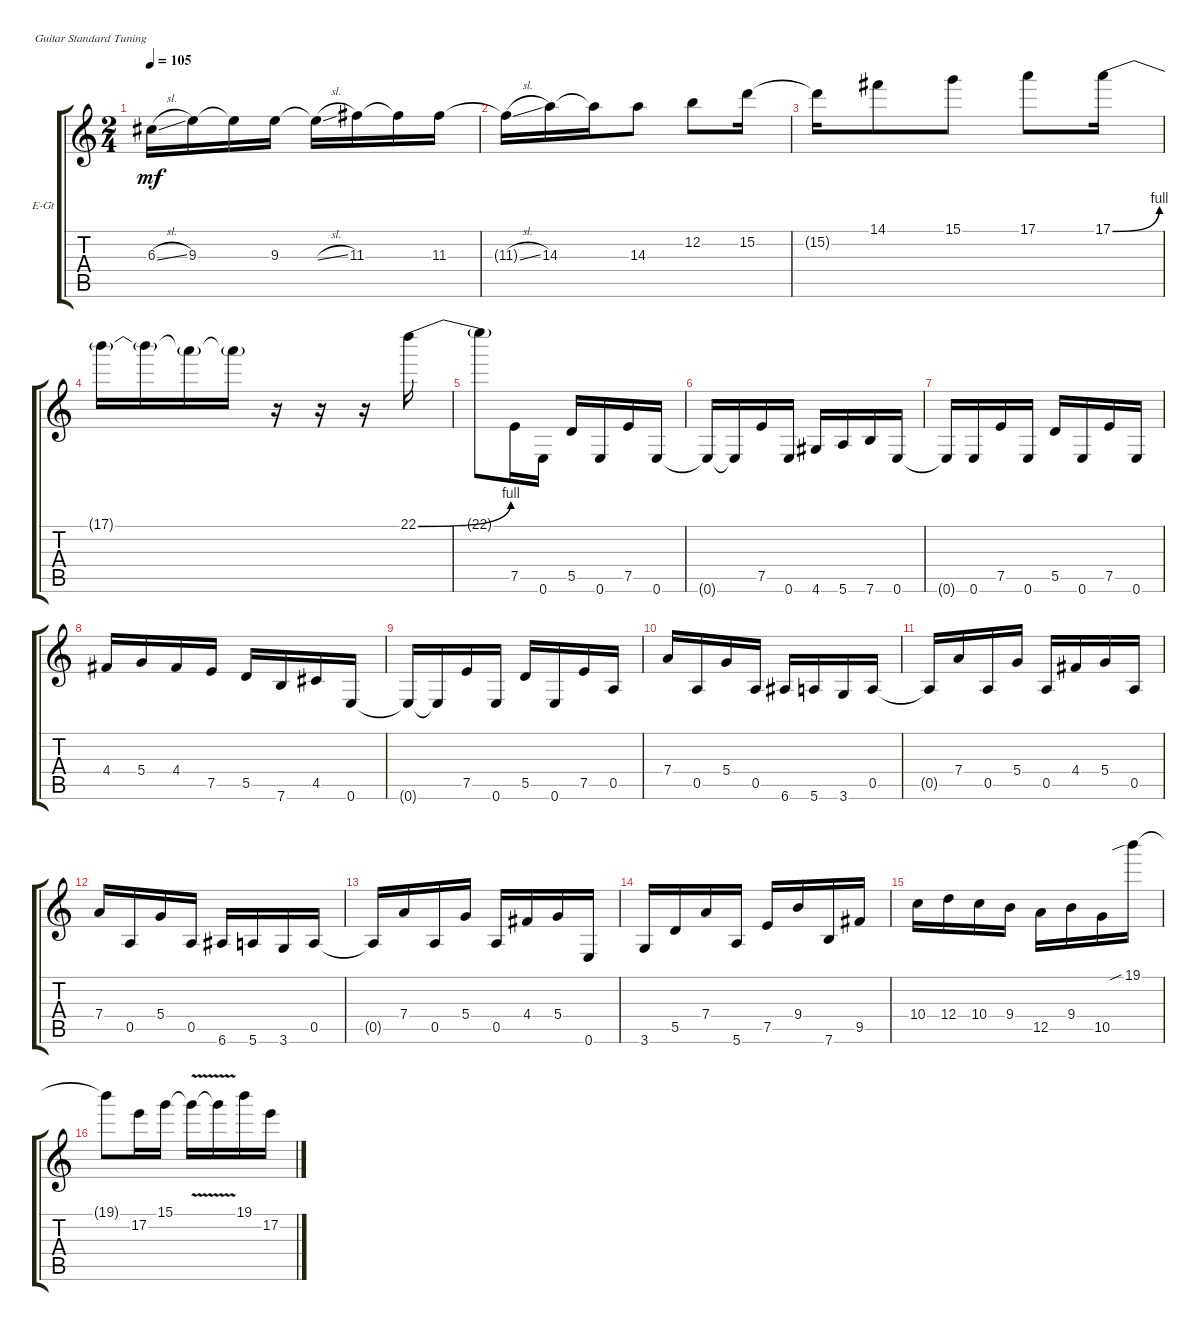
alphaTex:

\defaultSystemsLayout 4
\bracketExtendMode groupsimilarinstruments
\firstSystemTrackNameOrientation horizontal
\otherSystemsTrackNameOrientation horizontal
\track ("Al Di Electric" "E-Gt") {instrument overdrivenguitar}
\staff {score tabs}
\tuning (E4 B3 G3 D3 A2 E2)
\ts (2 4)
\tempo 105
\clef g2
\ks c
6.3{sl t}.16{dy mf} 9.3.16 9.3{t}.16 9.3.16 9.3{sl t}.16 11.3.16 11.3{t}.16 11.3.16 |
11.3{sl t}.16 14.3.16 14.3{t}.16 14.3.8 12.2.8 15.2.16 |
15.2{t}.16 14.1.8 15.1.8 17.1.8 17.1{be (bend 0 0 15 4)}.16 |
17.1{t}.16 17.1{t}.16 17.1{t}.16 17.1{t}.16 r.16 r.16 r.16 22.1{be (bend 0 0 15 4)}.16 |
22.1{t}.8 7.5.16 0.6.16 5.5.16 0.6.16 7.5.16 0.6.16 |
0.6{t}.16 0.6{t}.16 7.5.16 0.6.16 4.6.16 5.6.16 7.6.16 0.6.16 |
0.6{t}.16 0.6.16 7.5.16 0.6.16 5.5.16 0.6.16 7.5.16 0.6.16 |
4.4.16 5.4.16 4.4.16 7.5.16 5.5.16 7.6.16 4.5.16 0.6.16 |
0.6{t}.16 0.6{t}.16 7.5.16 0.6.16 5.5.16 0.6.16 7.5.16 0.5.16 |
7.4.16 0.5.16 5.4.16 0.5.16 6.6.16 5.6.16 3.6.16 0.5.16 |
0.5{t}.16 7.4.16 0.5.16 5.4.16 0.5.16 4.4.16 5.4.16 0.5.16 |
7.4.16 0.5.16 5.4.16 0.5.16 6.6.16 5.6.16 3.6.16 0.5.16 |
0.5{t}.16 7.4.16 0.5.16 5.4.16 0.5.16 4.4.16 5.4.16 0.6.16 |
3.6.16 5.5.16 7.4.16 5.6.16 7.5.16 9.4.16 7.6.16 9.5.16 |
10.4.16 12.4.16 10.4.16 9.4.16 12.5.16 9.4.16 10.5.16 19.1{sib}.16 |
19.1{t}.8 17.2.16 15.1.16 15.1{v t}.16 15.1{v t}.16 19.1.16 17.2.16
